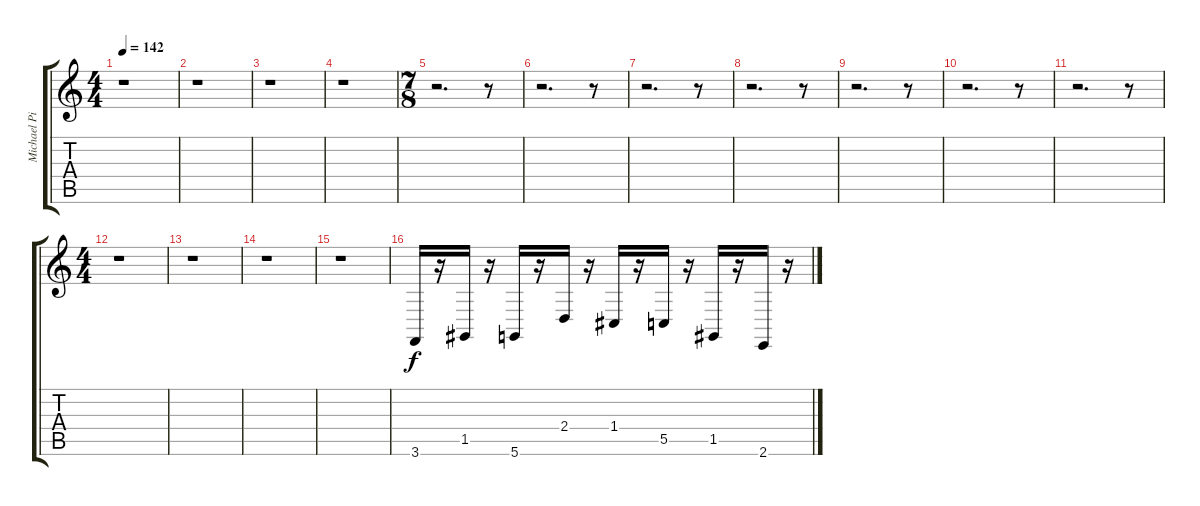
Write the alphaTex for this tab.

\track ("Michael Pinella" "Michael Pi") {instrument acousticgrandpiano}
\staff {score tabs}
\tuning (D4 A3 F3 C3 G2 D2) {hide}
\ts (4 4)
\tempo 142
\clef g2
\ks c
r.1{dy f} |
r.1 |
r.1 |
r.1 |
\ts (7 8)
r.2{d} r.8 |
r.2{d} r.8 |
r.2{d} r.8 |
r.2{d} r.8 |
r.2{d} r.8 |
r.2{d} r.8 |
r.2{d} r.8 |
\ts (4 4)
r.1 |
r.1 |
r.1 |
r.1 |
3.6.16 r.16 1.5.16 r.16 5.6.16 r.16 2.4.16 r.16 1.4.16 r.16 5.5.16 r.16 1.5.16 r.16 2.6.16 r.16
